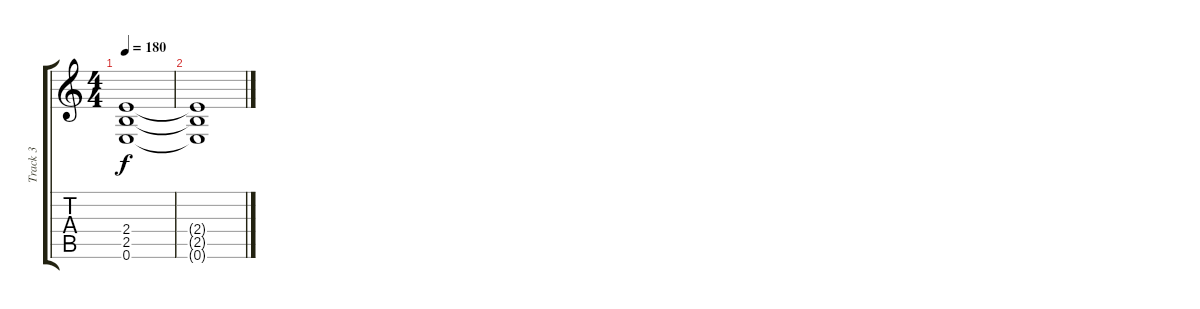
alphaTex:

\track ("Track 3" "Track 3") {instrument distortionguitar}
\staff {score tabs}
\tuning (E4 B3 G3 D3 A2 E2) {hide}
\ts (4 4)
\tempo 180
\clef g2
\ks c
(2.4{t} 2.5{t} 0.6{t}).1{dy f} |
(2.4{t} 2.5{t} 0.6{t}).1
